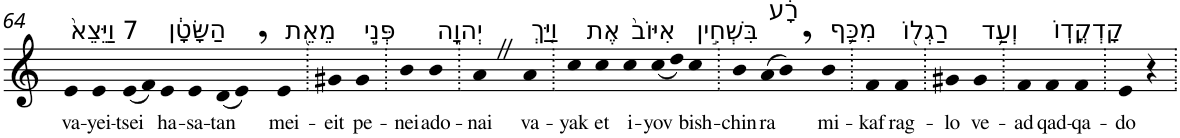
**kern	**text
*part1	*part1
*staff1	*staff1
*I"Piano	*
*I'Pno	*
!!LO:PB:g=z
*clefG2	*
*k[]	*
=64	=64
!LO:TX:a:t=7 וַיֵּצֵא֙	!
!	!LO:LY:b
4e	va-
!	!LO:LY:b
4e	-yei-
!	!LO:LY:b
(8e	-tsei
8f)	.
!LO:TX:a:t=הַשָּׂטָ֔ן	!
!	!LO:LY:b
4e	ha-
!	!LO:LY:b
4e	-sa-
!	!LO:LY:b
(8d	-tan
8e,)	.
!LO:TX:a:t=מֵאֵ֖ת	!
!	!LO:LY:b
4e	mei-
=65.	=65.
!	!LO:LY:b
4g#X	-eit
!LO:TX:a:t=פְּנֵ֣י	!
!	!LO:LY:b
4g#	pe-
=66.	=66.
!	!LO:LY:b
4b	-nei
!LO:TX:a:t=יְהוָ֑ה	!
!	!LO:LY:b
4b	ado-
=67.	=67.
!	!LO:LY:b
4aZ	-nai
!LO:TX:a:t=וַיַּ֤ךְ	!
!	!LO:LY:b
4a	va-
=68.	=68.
!	!LO:LY:b
4cc	-yak
!LO:TX:a:t=אֶת	!
!	!LO:LY:b
4cc	et
!LO:TX:a:t=אִיּוֹב֙	!
!	!LO:LY:b
4cc	i-
!	!LO:LY:b
(<8cc	-yov
8dd)	.
!LO:TX:a:t=בִּשְׁחִ֣ין	!
!	!LO:LY:b
4cc	bish-
=69.	=69.
!	!LO:LY:b
4b	-chin
!LO:TX:a:t=רָ֔ע	!
!	!LO:LY:b
(8a	ra
8b,)	.
!LO:TX:a:t=מִכַּ֥ף	!
!	!LO:LY:b
4b	mi-
=70.	=70.
!	!LO:LY:b
4f	-kaf
!LO:TX:a:t=רַגְל֖וֹ	!
!	!LO:LY:b
4f	rag-
=71.	=71.
!	!LO:LY:b
4g#X	-lo
!LO:TX:a:t=וְעַ֥ד	!
!	!LO:LY:b
4g#	ve-
=72.	=72.
!	!LO:LY:b
4f	-ad
!LO:TX:a:t=קָדְקֳדֽוֹ	!
!	!LO:LY:b
4f	qad-
!	!LO:LY:b
4f	-qa-
=73.	=73.
!	!LO:LY:b
4e	-do
4r	.
=.	=.
*-	*-
